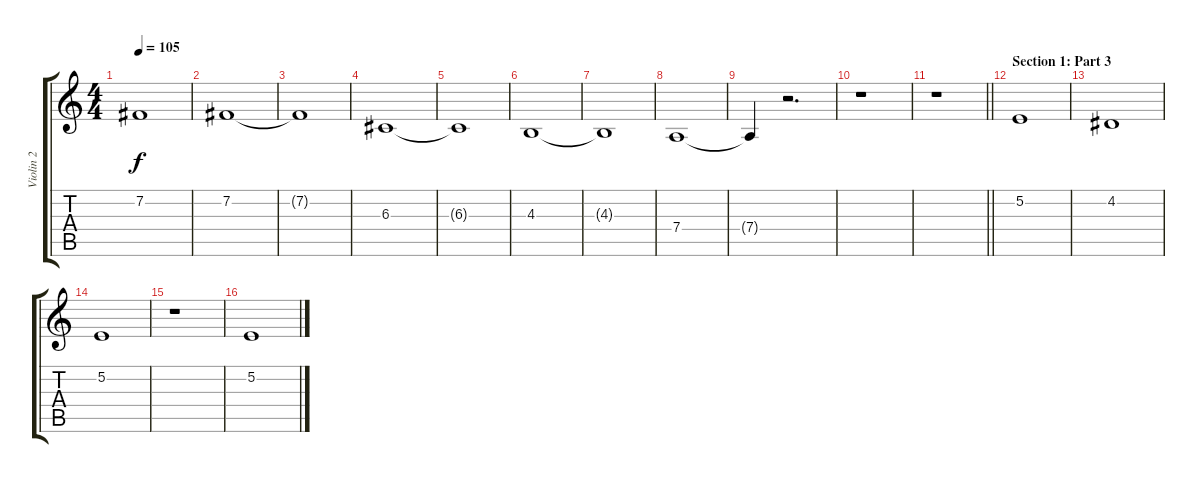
\track ("Violin 2" "Violin 2") {instrument stringensemble1}
\staff {score tabs}
\tuning (E4 B3 G3 D3 A2 E2) {hide}
\ts (4 4)
\tempo 105
\clef g2
\ks c
7.2{t}.1{dy f} |
7.2.1 |
7.2{t}.1 |
6.3.1 |
6.3{t}.1 |
4.3.1 |
4.3{t}.1 |
7.4.1{volume 0} |
7.4{t}.4 r.2{d} |
r.1 |
\barLineRight lightlight
r.1 |
\section ("" "Section 1: Part 3")
5.2.1{volume 12} |
4.2.1 |
5.2.1{volume 0} |
r.1 |
5.2.1{volume 12}
